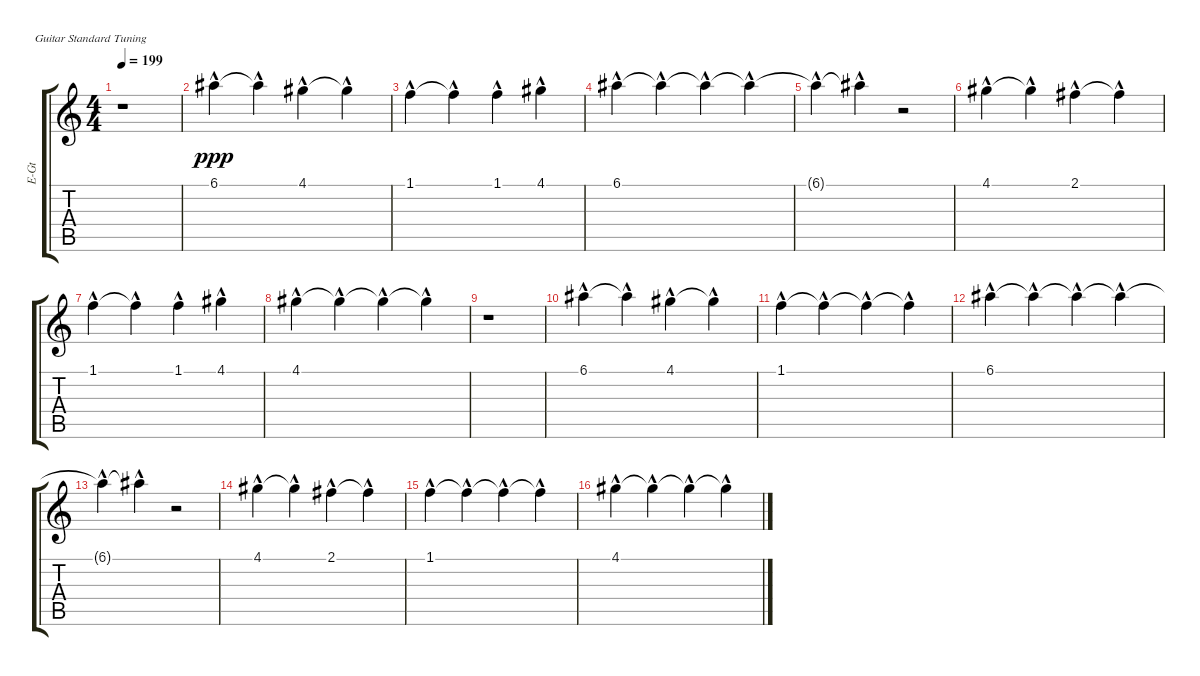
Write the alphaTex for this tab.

\track ("Noodles voice" "E-Gt") {instrument distortionguitar}
\staff {score tabs}
\tuning (E4 B3 G3 D3 A2 E2)
\ts (4 4)
\tempo 199
\clef g2
\ks c
r.1{dy ppp} |
6.1{hac}.4 6.1{hac t}.4 4.1{hac}.4 4.1{hac t}.4 |
1.1{hac}.4 1.1{hac t}.4 1.1{hac}.4 4.1{hac}.4 |
6.1{hac}.4 6.1{hac t}.4 6.1{hac t}.4 6.1{hac t}.4 |
6.1{hac t}.4 6.1{hac t}.4 r.2 |
4.1{hac}.4 4.1{hac t}.4 2.1{hac}.4 2.1{hac t}.4 |
1.1{hac}.4 1.1{hac t}.4 1.1{hac}.4 4.1{hac}.4 |
4.1{hac}.4 4.1{hac t}.4 4.1{hac t}.4 4.1{hac t}.4 |
r.1 |
6.1{hac}.4 6.1{hac t}.4 4.1{hac}.4 4.1{hac t}.4 |
1.1{hac}.4 1.1{hac t}.4 1.1{hac t}.4 1.1{hac t}.4 |
6.1{hac}.4 6.1{hac t}.4 6.1{hac t}.4 6.1{hac t}.4 |
6.1{hac t}.4 6.1{hac t}.4 r.2 |
4.1{hac}.4 4.1{hac t}.4 2.1{hac}.4 2.1{hac t}.4 |
1.1{hac}.4 1.1{hac t}.4 1.1{hac t}.4 1.1{hac t}.4 |
4.1{hac}.4 4.1{hac t}.4 4.1{hac t}.4 4.1{hac t}.4
